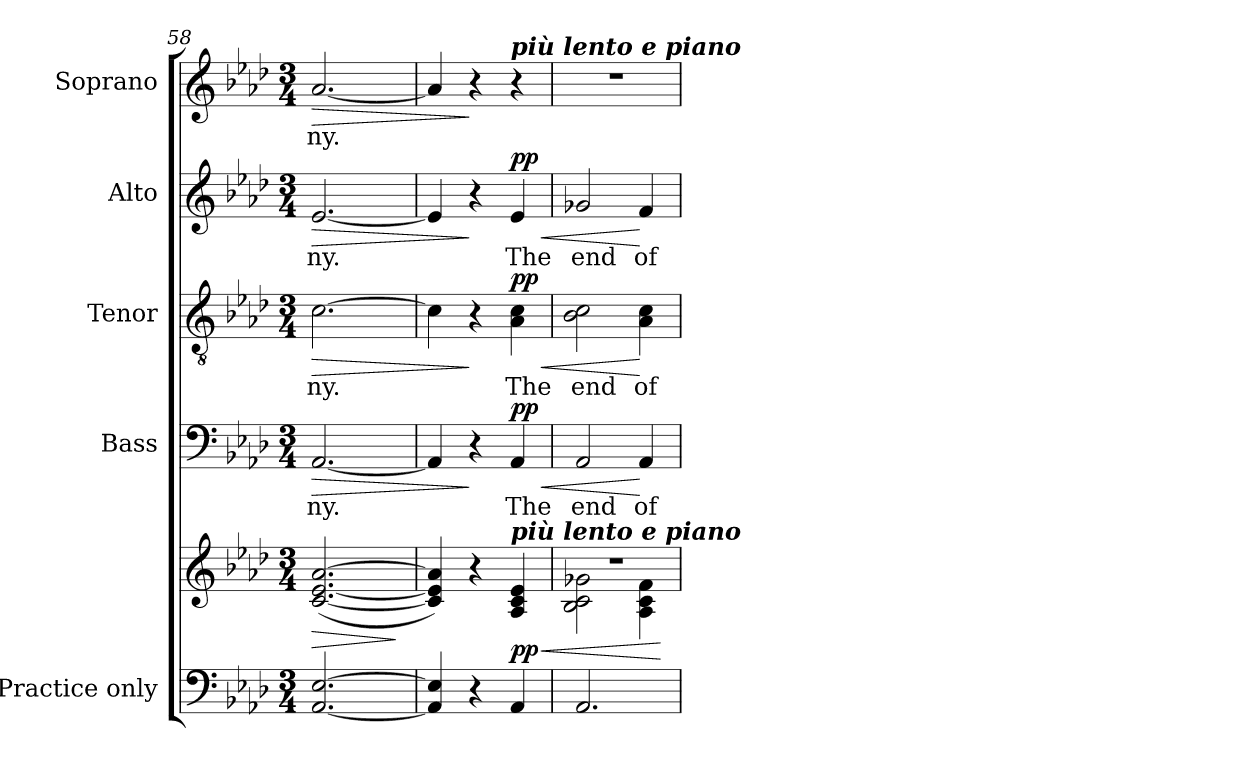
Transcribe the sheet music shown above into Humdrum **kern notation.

**kern	**kern	**dynam	**kern	**text	**dynam	**kern	**text	**dynam	**kern	**text	**dynam	**kern	**text	**dynam
*part5	*part5	*part5	*part4	*part4	*part4	*part3	*part3	*part3	*part2	*part2	*part2	*part1	*part1	*part1
*staff6	*staff5	*staff5/6	*staff4	*staff4	*staff4	*staff3	*staff3	*staff3	*staff2	*staff2	*staff2	*staff1	*staff1	*staff1
*I"Practice only	*	*	*I"Bass	*	*	*I"Tenor	*	*	*I"Alto	*	*	*I"Soprano	*	*
*	*	*	*I'B	*	*	*I'T	*	*	*I'A	*	*	*I'S	*	*
*clefF4	*clefG2	*	*clefF4	*	*	*clefGv2	*	*	*clefG2	*	*	*clefG2	*	*
*k[b-e-a-d-]	*k[b-e-a-d-]	*	*k[b-e-a-d-]	*	*	*k[b-e-a-d-]	*	*	*k[b-e-a-d-]	*	*	*k[b-e-a-d-]	*	*
*A-:	*A-:	*	*A-:	*	*	*A-:	*	*	*A-:	*	*	*A-:	*	*
*M3/4	*M3/4	*	*M3/4	*	*	*M3/4	*	*	*M3/4	*	*	*M3/4	*	*
=58	=58	=58	=58	=58	=58	=58	=58	=58	=58	=58	=58	=58	=58	=58
*^	*	*	*	*	*	*	*	*	*	*	*	*	*	*
!	!	!	!LO:HP:b	!	!LO:LY:b	!LO:HP:b	!	!LO:LY:b	!LO:HP:b	!	!LO:LY:b	!LO:HP:b	!	!LO:LY:b	!LO:HP:b
*	*	*^	*	*	*	*	*	*	*	*	*	*	*	*	*
[2.AA-/ [2.E-/	2ryy	(>[2.c/ [2.e-/ [2.a-/	2ryy	>	[2.AA-	-ny.	>	[2.c	-ny.	>	[2.e-	-ny.	>	[2.a-	-ny.	>
.	4ryy	.	4ryy	.	.	.	.	.	.	.	.	.	.	.	.	.
*v	*v	*	*	*	*	*	*	*	*	*	*	*	*	*	*	*
*	*v	*v	*	*	*	*	*	*	*	*	*	*	*	*	*
.	.	]	.	.	.	.	.	.	.	.	.	.	.	.
=59	=59	=59	=59	=59	=59	=59	=59	=59	=59	=59	=59	=59	=59	=59
*^	*^	*	*	*	*	*	*	*	*	*	*	*	*	*
4AA-/] 4E-/]	2ryy	4c/] 4e-/] 4a-/])	2ryy	.	4AA-]	.	.	4c]	.	.	4e-]	.	.	4a-]	.	.
4r	.	4r	.	.	4r	.	]	4r	.	]	4r	.	]	4r	.	]
!	!	!	!	!	!	!	!	!	!	!	!	!	!	!LO:TX:a:Bi:t=più lento e piano	!	!
!	!	!LO:TX:a:Bi:t=più lento e piano	!	!	!	!	!	!	!	!	!	!	!	!	!	!
!	!	!	!	!LO:HP:b	!	!LO:LY:b	!LO:HP:b	!	!LO:LY:b	!LO:HP:b	!	!LO:LY:b	!LO:HP:b	!	!	!
!	!	!	!	!LO:DY:n=1:b	!	!	!LO:DY:n=1:b	!	!	!LO:DY:n=1:b	!	!	!LO:DY:n=1:b	!	!	!
4AA-/	4ryy	4A-/ 4c/ 4e-/	4ryy	< pp	4AA-	The	< pp	4A- 4c	The	< pp	4e-	The	< pp	4r	.	.
=60	=60	=60	=60	=60	=60	=60	=60	=60	=60	=60	=60	=60	=60	=60	=60	=60
!	!	!LO:N:vis=1	!	!	!	!LO:LY:b	!	!	!LO:LY:b	!	!	!LO:LY:b	!	!LO:N:vis=1	!	!
2.AA-/	2ryy	2.r	2B-\ 2c\ 2g-X\	.	2AA-	end	.	2B- 2c	end	.	2g-X	end	.	2.r	.	.
!	!	!	!	!	!	!LO:LY:b	!	!	!LO:LY:b	!	!	!LO:LY:b	!	!	!	!
.	4ryy	.	4A-\ 4c\ 4f\	.	4AA-	of	[	4A- 4c	of	[	4f	of	[	.	.	.
*v	*v	*	*	*	*	*	*	*	*	*	*	*	*	*	*	*
*	*v	*v	*	*	*	*	*	*	*	*	*	*	*	*	*
.	.	[	.	.	.	.	.	.	.	.	.	.	.	.
=	=	=	=	=	=	=	=	=	=	=	=	=	=	=
*-	*-	*-	*-	*-	*-	*-	*-	*-	*-	*-	*-	*-	*-	*-
